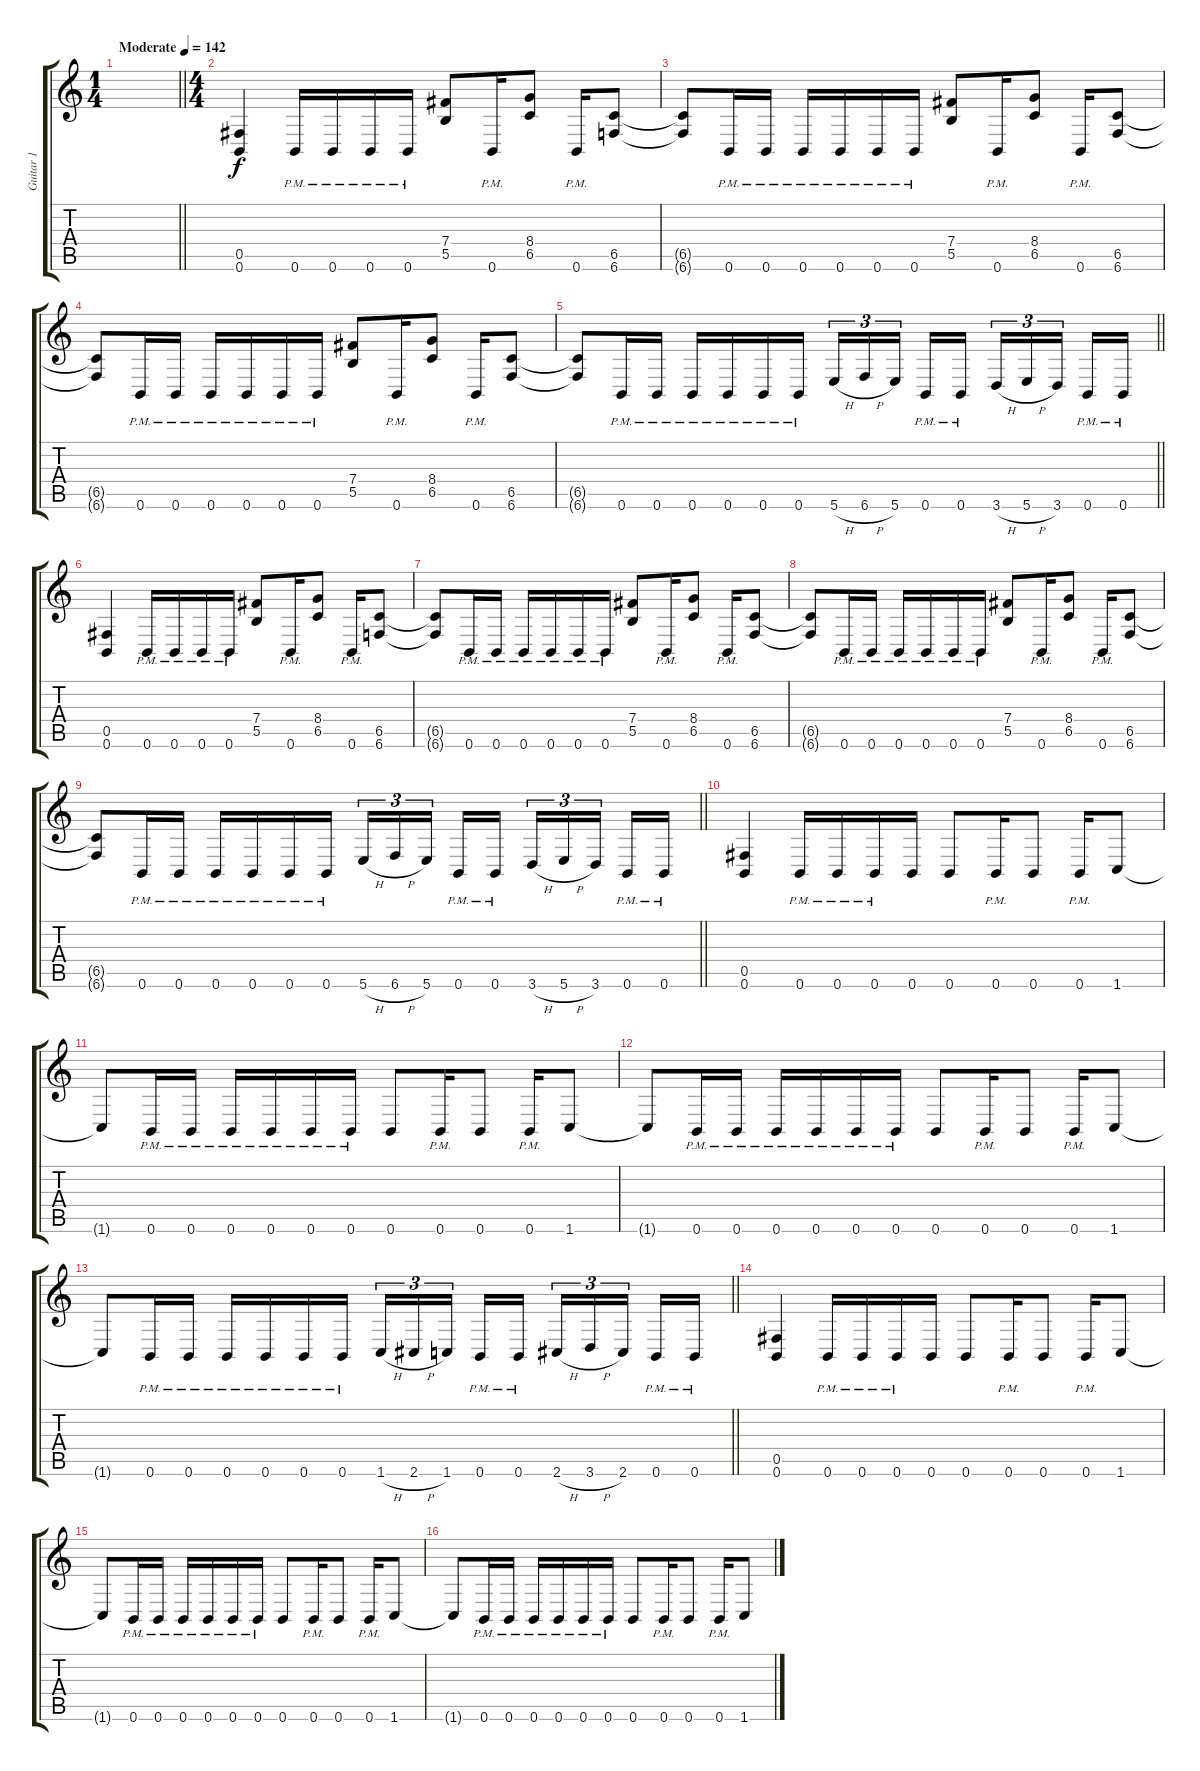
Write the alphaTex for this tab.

\track ("Guitar 1" "Guitar 1") {instrument distortionguitar}
\staff {score tabs}
\tuning (Db4 Ab3 E3 B2 Gb2 B1) {hide}
\ts (1 4)
\tempo (142 "Moderate")
\clef g2
\barLineRight lightlight
\ks c
|
\ts (4 4)
(0.5 0.6).4 0.6{pm}.16 0.6{pm}.16 0.6{pm}.16 0.6{pm}.16 (7.4 5.5).8 0.6{pm}.16 (8.4 6.5).8 0.6{pm}.16 (6.5 6.6).8 |
(6.5{t} 6.6{t}).8 0.6{pm}.16 0.6{pm}.16 0.6{pm}.16 0.6{pm}.16 0.6{pm}.16 0.6{pm}.16 (7.4 5.5).8 0.6{pm}.16 (8.4 6.5).8 0.6{pm}.16 (6.5 6.6).8 |
(6.5{t} 6.6{t}).8 0.6{pm}.16 0.6{pm}.16 0.6{pm}.16 0.6{pm}.16 0.6{pm}.16 0.6{pm}.16 (7.4 5.5).8 0.6{pm}.16 (8.4 6.5).8 0.6{pm}.16 (6.5 6.6).8 |
\barLineRight lightlight
(6.5{t} 6.6{t}).8 0.6{pm}.16 0.6{pm}.16 0.6{pm}.16 0.6{pm}.16 0.6{pm}.16 0.6{pm}.16 5.6{h}.16{tu (3 2)} 6.6{h}.16{tu (3 2)} 5.6.16{tu (3 2) beam splitsecondary} 0.6{pm}.16 0.6{pm}.16 3.6{h}.16{tu (3 2)} 5.6{h}.16{tu (3 2)} 3.6.16{tu (3 2) beam splitsecondary} 0.6{pm}.16 0.6{pm}.16 |
(0.5 0.6).4 0.6{pm}.16 0.6{pm}.16 0.6{pm}.16 0.6{pm}.16 (7.4 5.5).8 0.6{pm}.16 (8.4 6.5).8 0.6{pm}.16 (6.5 6.6).8 |
(6.5{t} 6.6{t}).8 0.6{pm}.16 0.6{pm}.16 0.6{pm}.16 0.6{pm}.16 0.6{pm}.16 0.6{pm}.16 (7.4 5.5).8 0.6{pm}.16 (8.4 6.5).8 0.6{pm}.16 (6.5 6.6).8 |
(6.5{t} 6.6{t}).8 0.6{pm}.16 0.6{pm}.16 0.6{pm}.16 0.6{pm}.16 0.6{pm}.16 0.6{pm}.16 (7.4 5.5).8 0.6{pm}.16 (8.4 6.5).8 0.6{pm}.16 (6.5 6.6).8 |
\barLineRight lightlight
(6.5{t} 6.6{t}).8 0.6{pm}.16 0.6{pm}.16 0.6{pm}.16 0.6{pm}.16 0.6{pm}.16 0.6{pm}.16 5.6{h}.16{tu (3 2)} 6.6{h}.16{tu (3 2)} 5.6.16{tu (3 2) beam splitsecondary} 0.6{pm}.16 0.6{pm}.16 3.6{h}.16{tu (3 2)} 5.6{h}.16{tu (3 2)} 3.6.16{tu (3 2) beam splitsecondary} 0.6{pm}.16 0.6{pm}.16 |
\section ("" "")
(0.5 0.6).4 0.6{pm}.16 0.6{pm}.16 0.6{pm}.16 0.6.16 0.6.8 0.6{pm}.16 0.6.8 0.6{pm}.16 1.6.8 |
1.6{t}.8 0.6{pm}.16 0.6{pm}.16 0.6{pm}.16 0.6{pm}.16 0.6{pm}.16 0.6{pm}.16 0.6.8 0.6{pm}.16 0.6.8 0.6{pm}.16 1.6.8 |
1.6{t}.8 0.6{pm}.16 0.6{pm}.16 0.6{pm}.16 0.6{pm}.16 0.6{pm}.16 0.6{pm}.16 0.6.8 0.6{pm}.16 0.6.8 0.6{pm}.16 1.6.8 |
\barLineRight lightlight
1.6{t}.8 0.6{pm}.16 0.6{pm}.16 0.6{pm}.16 0.6{pm}.16 0.6{pm}.16 0.6{pm}.16 1.6{h}.16{tu (3 2)} 2.6{h}.16{tu (3 2)} 1.6.16{tu (3 2) beam splitsecondary} 0.6{pm}.16 0.6{pm}.16 2.6{h}.16{tu (3 2)} 3.6{h}.16{tu (3 2)} 2.6.16{tu (3 2) beam splitsecondary} 0.6{pm}.16 0.6{pm}.16 |
(0.5 0.6).4 0.6{pm}.16 0.6{pm}.16 0.6{pm}.16 0.6.16 0.6.8 0.6{pm}.16 0.6.8 0.6{pm}.16 1.6.8 |
1.6{t}.8 0.6{pm}.16 0.6{pm}.16 0.6{pm}.16 0.6{pm}.16 0.6{pm}.16 0.6{pm}.16 0.6.8 0.6{pm}.16 0.6.8 0.6{pm}.16 1.6.8 |
1.6{t}.8 0.6{pm}.16 0.6{pm}.16 0.6{pm}.16 0.6{pm}.16 0.6{pm}.16 0.6{pm}.16 0.6.8 0.6{pm}.16 0.6.8 0.6{pm}.16 1.6.8
